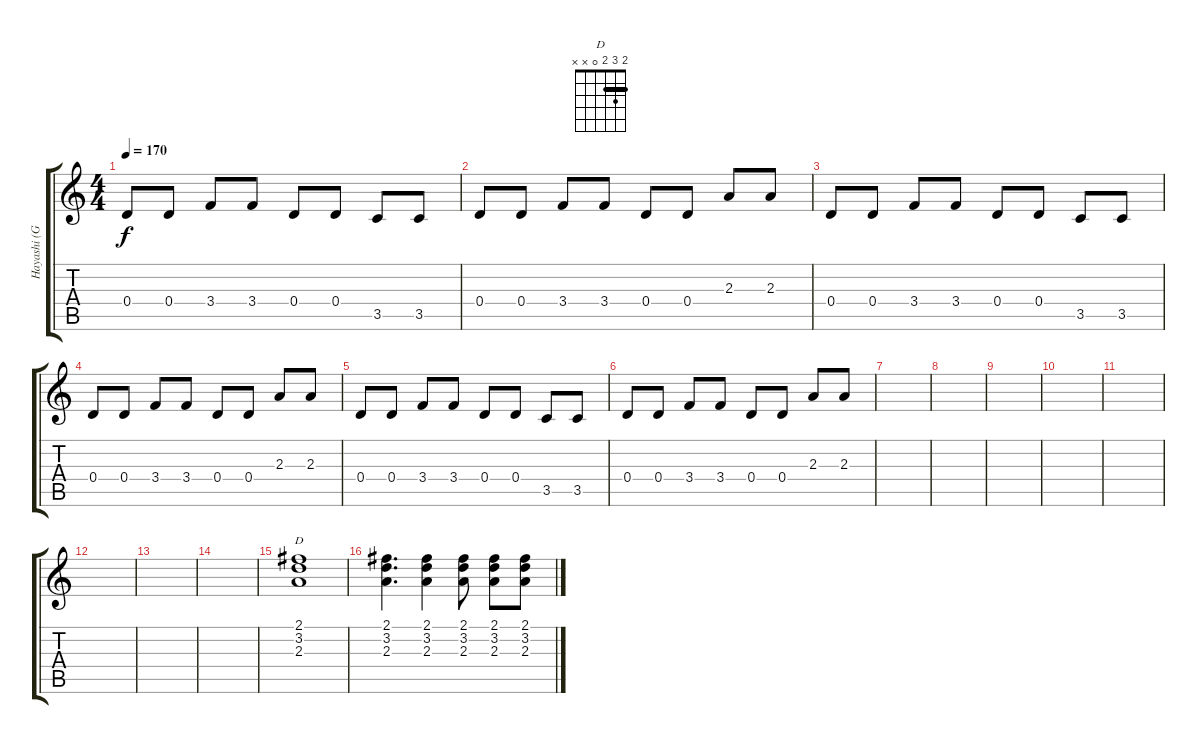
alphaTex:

\track ("Hayashi (Guitar)" "Hayashi (G") {instrument distortionguitar}
\staff {score tabs}
\tuning (E4 B3 G3 D3 A2 E2) {hide}
\chord ("D" 2 3 2 0 x x) {barre 2}
\ts (4 4)
\tempo 170
\clef g2
\ks c
0.4.8{dy f} 0.4.8 3.4.8 3.4.8 0.4.8 0.4.8 3.5.8 3.5.8 |
0.4.8 0.4.8 3.4.8 3.4.8 0.4.8 0.4.8 2.3.8 2.3.8 |
0.4.8 0.4.8 3.4.8 3.4.8 0.4.8 0.4.8 3.5.8 3.5.8 |
0.4.8 0.4.8 3.4.8 3.4.8 0.4.8 0.4.8 2.3.8 2.3.8 |
0.4.8 0.4.8 3.4.8 3.4.8 0.4.8 0.4.8 3.5.8 3.5.8 |
0.4.8 0.4.8 3.4.8 3.4.8 0.4.8 0.4.8 2.3.8 2.3.8 |
|
|
|
|
|
|
|
|
(2.1 3.2 2.3).1{ch "D"} |
(2.1 3.2 2.3).4{d} (2.1 3.2 2.3).4 (2.1 3.2 2.3).8 (2.1 3.2 2.3).8 (2.1 3.2 2.3).8
